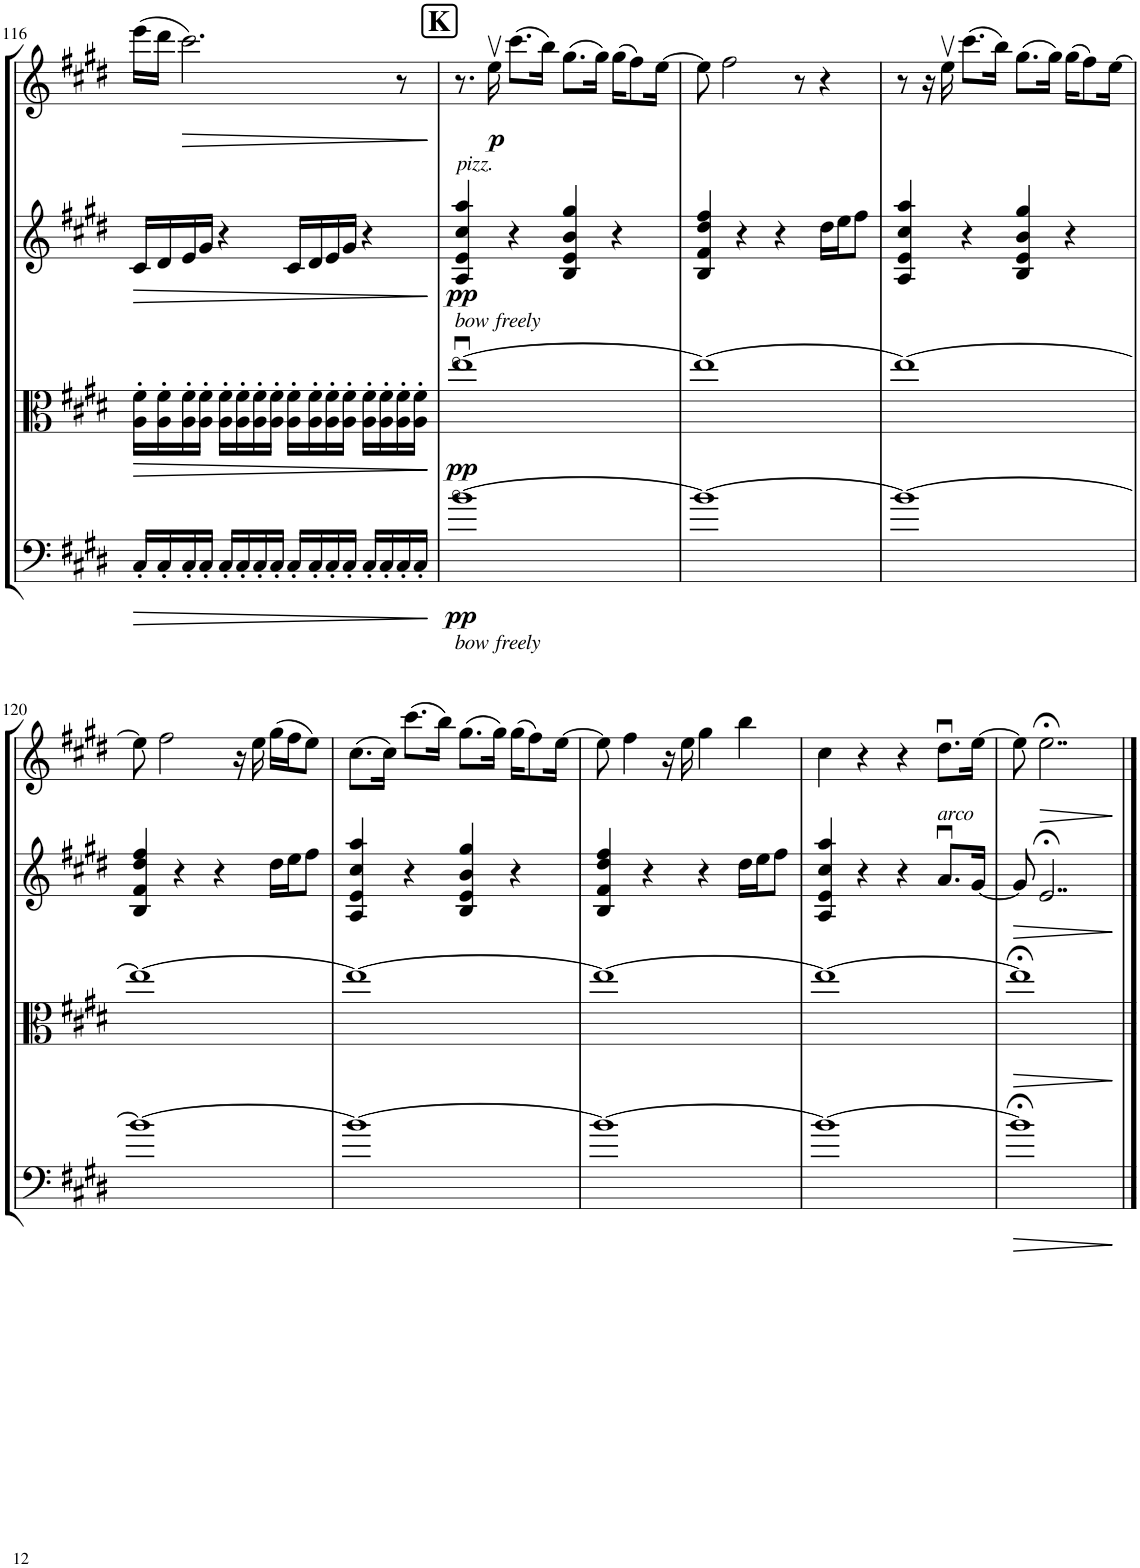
**kern	**dynam	**kern	**dynam	**kern	**dynam	**kern	**dynam
*part4	*part4	*part3	*part3	*part2	*part2	*part1	*part1
*staff4	*staff4	*staff3	*staff3	*staff2	*staff2	*staff1	*staff1
*I"Violoncello	*	*I"Viola	*	*I"Violin II	*	*I"Violin I	*
*I'Vc	*	*I'Vla	*	*I'Vln	*	*I'Vln	*
!!LO:PB:g=z
*clefF4	*	*clefC3	*	*clefG2	*	*clefG2	*
*k[f#c#g#d#]	*	*k[f#c#g#d#]	*	*k[f#c#g#d#]	*	*k[f#c#g#d#]	*
*M4/4	*	*M4/4	*	*M4/4	*	*M4/4	*
=116	=116	=116	=116	=116	=116	=116	=116
!	!LO:HP:b	!	!LO:HP:b	!	!LO:HP:b	!	!
16C#'/LL	>	16A\' 16f#\'LL	>	16c#/LL	>	(16eee\LL	.
16C#'/	.	16A\' 16f#\'	.	16d#/	.	16ddd#\JJ	.
!	!	!	!	!	!	!	!LO:HP:b
16C#'/	.	16A\' 16f#\'	.	16e/	.	2.ccc#\)	>
16C#'/JJ	.	16A\' 16f#\'JJ	.	16g#/JJ	.	.	.
16C#'/LL	.	16A\' 16f#\'LL	.	4r	.	.	.
16C#'/	.	16A\' 16f#\'	.	.	.	.	.
16C#'/	.	16A\' 16f#\'	.	.	.	.	.
16C#'/JJ	.	16A\' 16f#\'JJ	.	.	.	.	.
16C#'/LL	.	16A\' 16f#\'LL	.	16c#/LL	.	.	.
16C#'/	.	16A\' 16f#\'	.	16d#/	.	.	.
16C#'/	.	16A\' 16f#\'	.	16e/	.	.	.
16C#'/JJ	.	16A\' 16f#\'JJ	.	16g#/JJ	.	.	.
16C#'/LL	.	16A\' 16f#\'LL	.	4r	.	.	.
16C#'/	.	16A\' 16f#\'	.	.	.	.	.
16C#'/	.	16A\' 16f#\'	.	.	.	8r	.
16C#'/JJ	.	16A\' 16f#\'JJ	.	.	.	.	.
.	]	.	]	.	]	.	]
!!LO:REH:place=s1:a:B:cj:fs=14:t=K
=117	=117	=117	=117	=117	=117	=117	=117
!	!	!	!	!LO:TX:a:i:t=pizz.	!	!	!
!	!	!LO:TX:a:i:t=bow freely	!	!	!	!	!
!LO:TX:b:i:t=bow freely	!	!	!	!	!	!	!
!	!LO:DY:b	!	!LO:DY:b	!	!LO:DY:b	!	!
[1b	pp	[1eeu	pp	4A/ 4e/ 4cc#/ 4aa/	pp	8.r	.
!	!	!	!	!	!	!	!LO:DY:b
.	.	.	.	.	.	16eev\	p
.	.	.	.	4r	.	(8.ccc#\L	.
.	.	.	.	.	.	16bb\Jk)	.
.	.	.	.	4B/ 4e/ 4b/ 4gg#/	.	(8.gg#\L	.
.	.	.	.	.	.	16gg#\Jk)	.
.	.	.	.	4r	.	(16gg#\KL	.
.	.	.	.	.	.	8ff#\)	.
.	.	.	.	.	.	[16ee\Jk	.
=118	=118	=118	=118	=118	=118	=118	=118
1b_	.	1ee_	.	4B/ 4f#/ 4dd#/ 4ff#/	.	8ee\]	.
.	.	.	.	.	.	2ff#\	.
.	.	.	.	4r	.	.	.
.	.	.	.	4r	.	.	.
.	.	.	.	.	.	8r	.
.	.	.	.	16dd#\LL	.	4r	.
.	.	.	.	16ee\J	.	.	.
.	.	.	.	8ff#\J	.	.	.
=119	=119	=119	=119	=119	=119	=119	=119
1b_	.	1ee_	.	4A/ 4e/ 4cc#/ 4aa/	.	8r	.
.	.	.	.	.	.	16r	.
.	.	.	.	.	.	16eev\	.
.	.	.	.	4r	.	(8.ccc#\L	.
.	.	.	.	.	.	16bb\Jk)	.
.	.	.	.	4B/ 4e/ 4b/ 4gg#/	.	(8.gg#\L	.
.	.	.	.	.	.	16gg#\Jk)	.
.	.	.	.	4r	.	(16gg#\KL	.
.	.	.	.	.	.	8ff#\)	.
.	.	.	.	.	.	[16ee\Jk	.
!!LO:LB:g=z
=120	=120	=120	=120	=120	=120	=120	=120
1b_	.	1ee_	.	4B/ 4f#/ 4dd#/ 4ff#/	.	8ee\]	.
.	.	.	.	.	.	2ff#\	.
.	.	.	.	4r	.	.	.
.	.	.	.	4r	.	.	.
.	.	.	.	.	.	16r	.
.	.	.	.	.	.	16ee\	.
.	.	.	.	16dd#\LL	.	(16gg#\LL	.
.	.	.	.	16ee\J	.	16ff#\J	.
.	.	.	.	8ff#\J	.	8ee\J)	.
=121	=121	=121	=121	=121	=121	=121	=121
1b_	.	1ee_	.	4A/ 4e/ 4cc#/ 4aa/	.	(8.cc#\L	.
.	.	.	.	.	.	16cc#\Jk)	.
.	.	.	.	4r	.	(8.ccc#\L	.
.	.	.	.	.	.	16bb\Jk)	.
.	.	.	.	4B/ 4e/ 4b/ 4gg#/	.	(8.gg#\L	.
.	.	.	.	.	.	16gg#\Jk)	.
.	.	.	.	4r	.	(16gg#\KL	.
.	.	.	.	.	.	8ff#\)	.
.	.	.	.	.	.	[16ee\Jk	.
=122	=122	=122	=122	=122	=122	=122	=122
1b_	.	1ee_	.	4B/ 4f#/ 4dd#/ 4ff#/	.	8ee\]	.
.	.	.	.	.	.	4ff#\	.
.	.	.	.	4r	.	.	.
.	.	.	.	.	.	16r	.
.	.	.	.	.	.	16ee\	.
.	.	.	.	4r	.	4gg#\	.
.	.	.	.	16dd#\LL	.	4bb\	.
.	.	.	.	16ee\J	.	.	.
.	.	.	.	8ff#\J	.	.	.
=123	=123	=123	=123	=123	=123	=123	=123
1b_	.	1ee_	.	4A/ 4e/ 4cc#/ 4aa/	.	4cc#\	.
.	.	.	.	4r	.	4r	.
.	.	.	.	4r	.	4r	.
!	!	!	!	!LO:TX:a:i:t=arco	!	!	!
.	.	.	.	8.au/L	.	8.dd#u\L	.
.	.	.	.	[16g#/Jk	.	[16ee\Jk	.
=124	=124	=124	=124	=124	=124	=124	=124
!	!LO:HP:b	!	!LO:HP:b	!	!LO:HP:b	!	!
1b;<]	>	1ee;<]	>	8g#/]	>	8ee\]	.
!	!	!	!	!	!	!	!LO:HP:b
.	.	.	.	2..e;</	.	2..ee;<\	>
.	]	.	]	.	]	.	]
==	==	==	==	==	==	==	==
*-	*-	*-	*-	*-	*-	*-	*-
